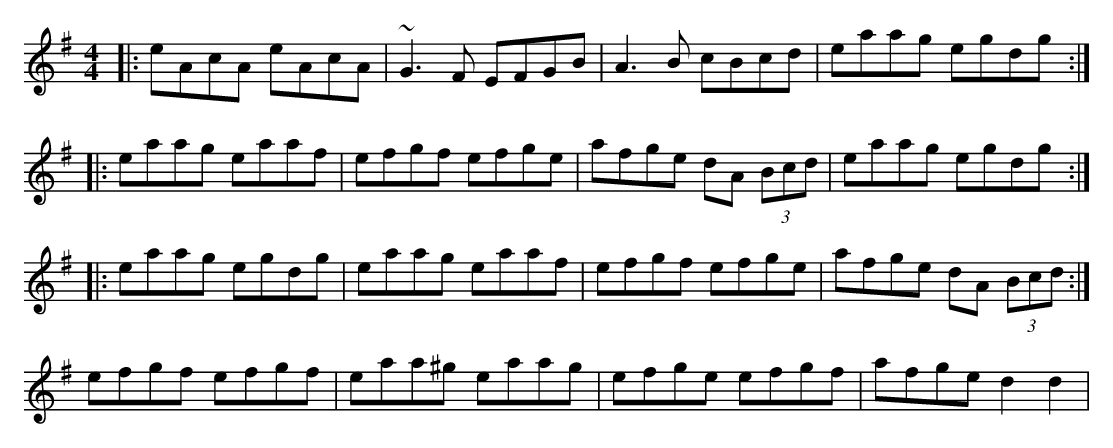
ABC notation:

X:1
M:4/4
K:Ador
|:eAcA eAcA|~G3F EFGB|A3B cBcd|eaag egdg:|
|:eaag eaaf|efgf efge|afge dA (3Bcd|eaag egdg:|
|:eaag egdg|eaag eaaf|efgf efge|afge dA (3Bcd:|
efgf efgf|eaa^g eaag|efge efgf|afge d2d2|
